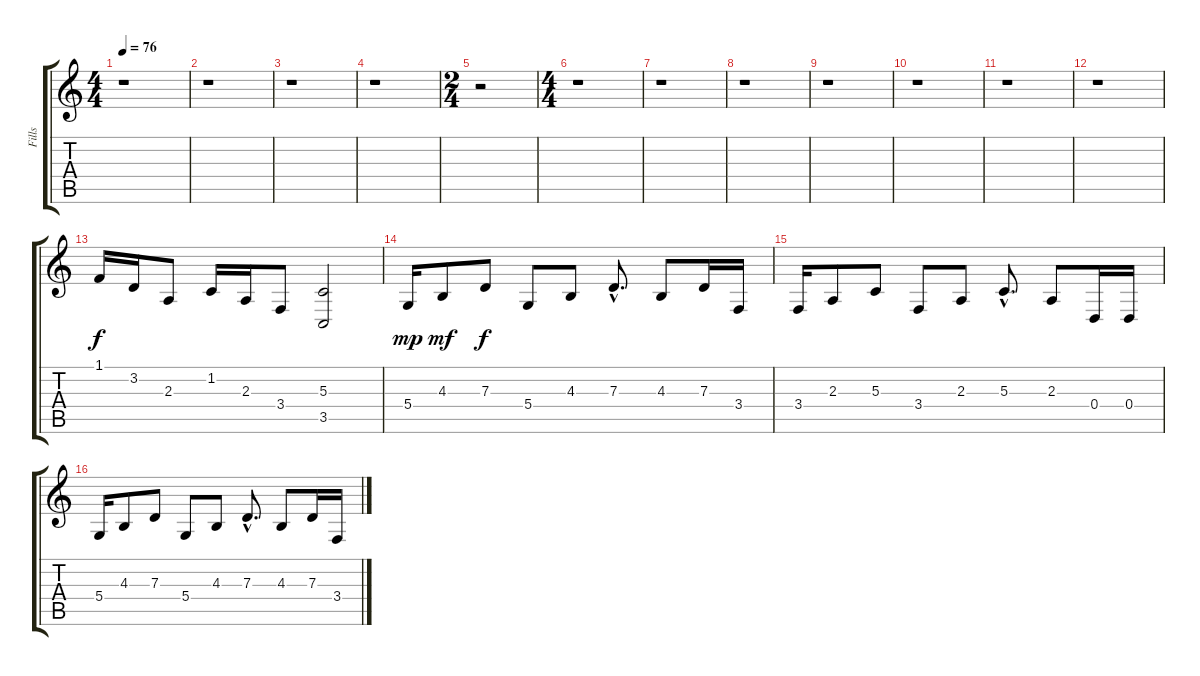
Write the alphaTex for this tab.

\track ("Fills" "Fills") {instrument electricgrandpiano}
\staff {score tabs}
\tuning (E4 B3 G3 D3 A2 E2) {hide}
\ts (4 4)
\tempo 76
\clef g2
\ks c
r.1{dy f instrument electricgrandpiano} |
r.1 |
r.1 |
r.1 |
\ts (2 4)
r.2 |
\ts (4 4)
r.1 |
r.1 |
r.1 |
r.1 |
r.1 |
r.1 |
r.1 |
1.1.16 3.2.16 2.3.8 1.2.16{balance 4} 2.3.16 3.4.8 (5.3 3.5).2{balance 12} |
5.4.16{dy mp} 4.3.8{dy mf} 7.3.8{dy f} 5.4.8 4.3.8 7.3{hac}.8{d} 4.3.8 7.3.16 3.4.16 |
3.4.16 2.3.8 5.3.8 3.4.8 2.3.8 5.3{hac}.8{d} 2.3.8 0.4.16 0.4.16 |
5.4.16 4.3.8 7.3.8 5.4.8 4.3.8 7.3{hac}.8{d} 4.3.8 7.3.16 3.4.16
